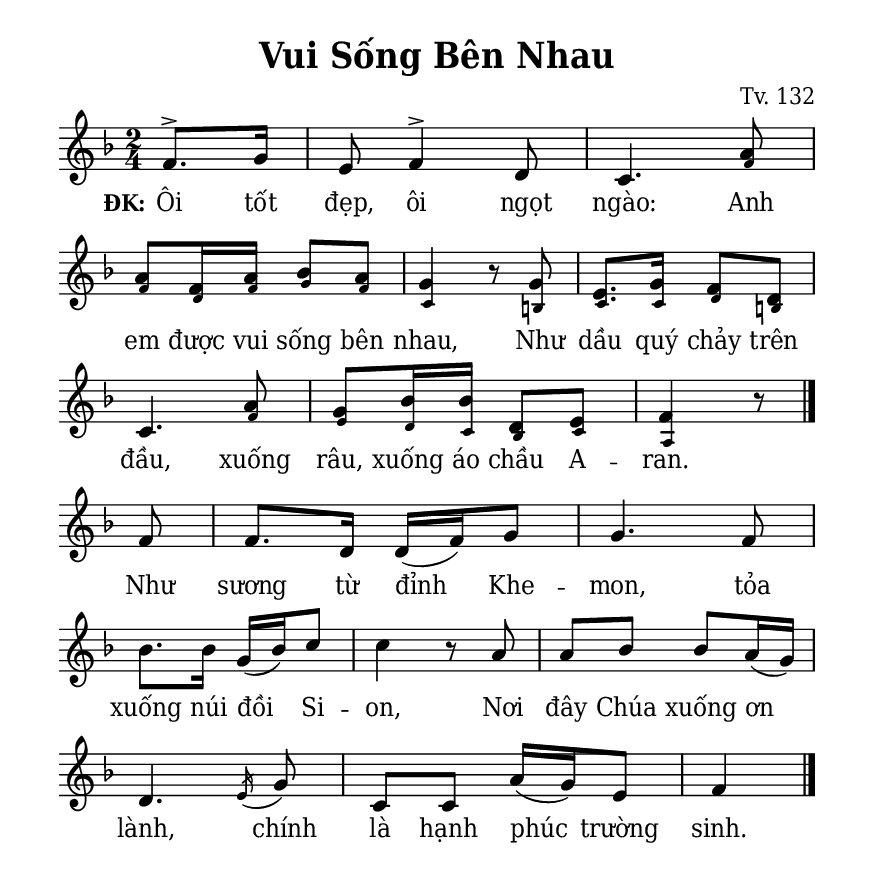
% Cài đặt chung\
\version "2.22.1"
\include "english.ly"

\header {
  title = "Vui Sống Bên Nhau"
  composer = "Tv. 132"
  %arranger = "Lm. Kim Long"
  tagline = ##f
}

% Nhạc phiên khúc
nhacPhienKhucSop = \relative c' {
  \partial 4 f8. ^> g16 |
  e8 f4 ^> d8 |
  c4. a'8 |
  a f16 a bf8 a |
  g4 r8 g |
  e8. g16 f8 d |
  c4. a'8 |
  g bf16 bf d,8 e |
  f4 r8 \bar "|." \break
  
  f8 |
  f8. d16 d (f) g8 |
  g4. f8 |
  bf8. bf16 g (bf) c8 |
  c4 r8 a |
  a bf bf a16 (g) |
  d4. \slashedGrace { e16 ( } g8) |
  c, c a'16 (g) e8 |
  f4 \bar "|."
}

nhacPhienKhucAlto = \relative c' {
  f8. ^> g16 |
  e8 f4 ^> d8 |
  c4. f8 |
  f d16 f g8 f |
  c4 r8 b! |
  c8. c16 d8 b! |
  c4. f8 |
  e d16 c bf8 c |
  a4 r8
}

% Lời phiên khúc
loiPhienKhucSop = \lyrics {
  \set stanza = "ĐK:"
  Ôi tốt đẹp, ôi ngọt ngào:
  Anh em được vui sống bên nhau,
  Như dầu quý chảy trên đầu, xuống râu,
  xuống áo chầu A -- ran.
  
  Như sương từ đỉnh Khe -- mon,
  tỏa xuống núi đồi Si -- on,
  Nơi đây Chúa xuống ơn lành,
  chính là hạnh phúc trường sinh.
}

% Dàn trang
\paper {
  #(set-paper-size "a5")
  top-margin = 15\mm
  bottom-margin = 10\mm
  left-margin = 10\mm
  right-margin = 10\mm
  indent = #0
  #(define fonts
	 (make-pango-font-tree "Deja Vu Serif Condensed"
	 		       "Deja Vu Serif Condensed"
			       "Deja Vu Serif Condensed"
			       (/ 20 20)))
  print-page-number = ##f
  %page-count = #1
}

TongNhip = {
  \key f \major \time 2/4
  \set Timing.beamExceptions = #'()
  \set Timing.baseMoment = #(ly:make-moment 1/4)
}

% Đổi kích thước nốt cho bè phụ
notBePhu =
#(define-music-function (font-size music) (number? ly:music?)
   (for-some-music
     (lambda (m)
       (if (music-is-of-type? m 'rhythmic-event)
           (begin
             (set! (ly:music-property m 'tweaks)
                   (cons `(font-size . ,font-size)
                         (ly:music-property m 'tweaks)))
             #t)
           #f))
     music)
   music)

\score {
  \new ChoirStaff <<
    \new Staff \with {
        \consists "Merge_rests_engraver"
        printPartCombineTexts = ##f
      }
      <<
      \new Voice \TongNhip \partCombine 
        \nhacPhienKhucSop
        \notBePhu -3 { \nhacPhienKhucAlto }
      \new NullVoice = beSop \nhacPhienKhucSop
      \new Lyrics \lyricsto beSop \loiPhienKhucSop
      >>
  >>
  \layout {
    %\override Staff.TimeSignature.transparent = ##t
    \override Lyrics.LyricSpace.minimum-distance = #0.8
    \override LyricHyphen.minimum-distance = #1.2
    \override Score.BarNumber.break-visibility = ##(#f #f #f)
    \override Score.SpacingSpanner.uniform-stretching = ##t
  } 
}
